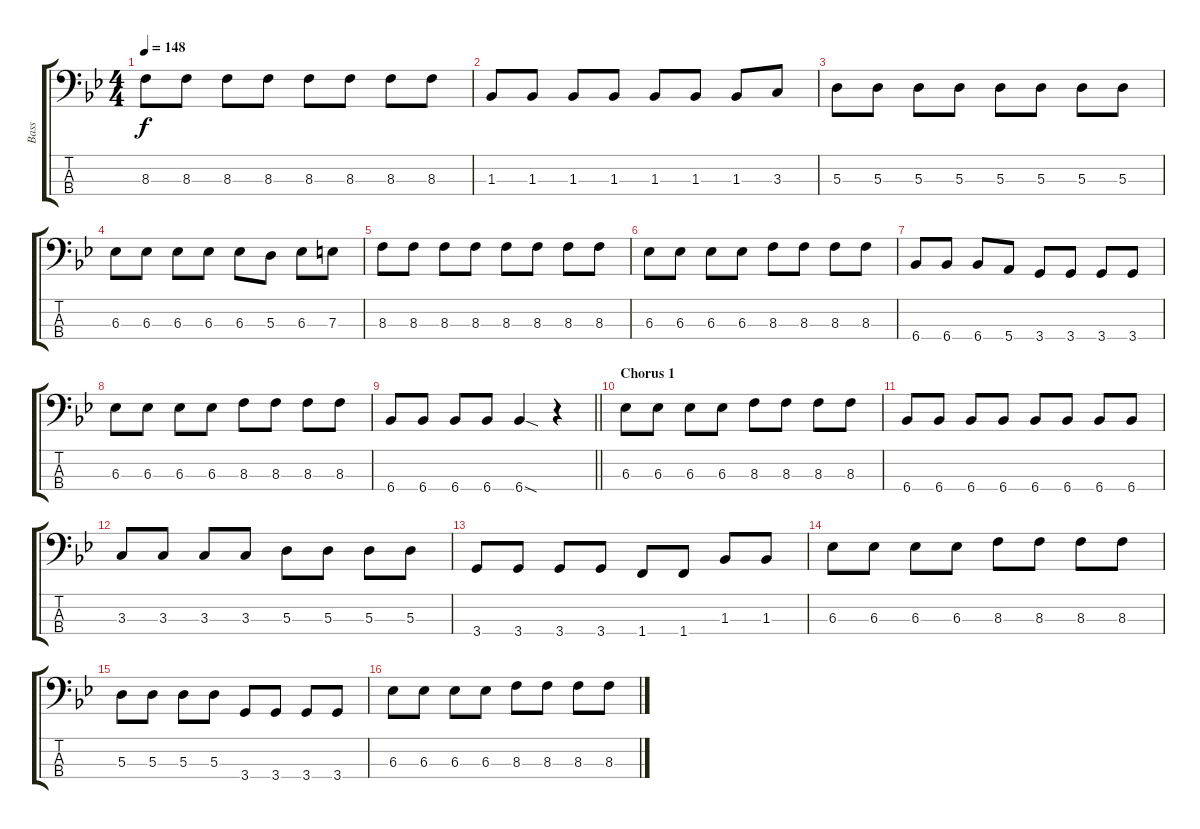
\track ("Bass" "Bass") {instrument electricbassfinger}
\staff {score tabs}
\tuning (G2 D2 A1 E1) {hide}
\ts (4 4)
\tempo 148
\clef f4
\ks bb
8.3.8{dy f} 8.3.8 8.3.8 8.3.8 8.3.8 8.3.8 8.3.8 8.3.8 |
1.3.8 1.3.8 1.3.8 1.3.8 1.3.8 1.3.8 1.3.8 3.3.8 |
5.3.8 5.3.8 5.3.8 5.3.8 5.3.8 5.3.8 5.3.8 5.3.8 |
6.3.8 6.3.8 6.3.8 6.3.8 6.3.8 5.3.8 6.3.8 7.3.8 |
8.3.8 8.3.8 8.3.8 8.3.8 8.3.8 8.3.8 8.3.8 8.3.8 |
6.3.8 6.3.8 6.3.8 6.3.8 8.3.8 8.3.8 8.3.8 8.3.8 |
6.4.8 6.4.8 6.4.8 5.4.8 3.4.8 3.4.8 3.4.8 3.4.8 |
6.3.8 6.3.8 6.3.8 6.3.8 8.3.8 8.3.8 8.3.8 8.3.8 |
\barLineRight lightlight
6.4.8 6.4.8 6.4.8 6.4.8 6.4{sod}.4 r.4 |
\section ("" "Chorus 1")
6.3.8 6.3.8 6.3.8 6.3.8 8.3.8 8.3.8 8.3.8 8.3.8 |
6.4.8 6.4.8 6.4.8 6.4.8 6.4.8 6.4.8 6.4.8 6.4.8 |
3.3.8 3.3.8 3.3.8 3.3.8 5.3.8 5.3.8 5.3.8 5.3.8 |
3.4.8 3.4.8 3.4.8 3.4.8 1.4.8 1.4.8 1.3.8 1.3.8 |
6.3.8 6.3.8 6.3.8 6.3.8 8.3.8 8.3.8 8.3.8 8.3.8 |
5.3.8 5.3.8 5.3.8 5.3.8 3.4.8 3.4.8 3.4.8 3.4.8 |
6.3.8 6.3.8 6.3.8 6.3.8 8.3.8 8.3.8 8.3.8 8.3.8
